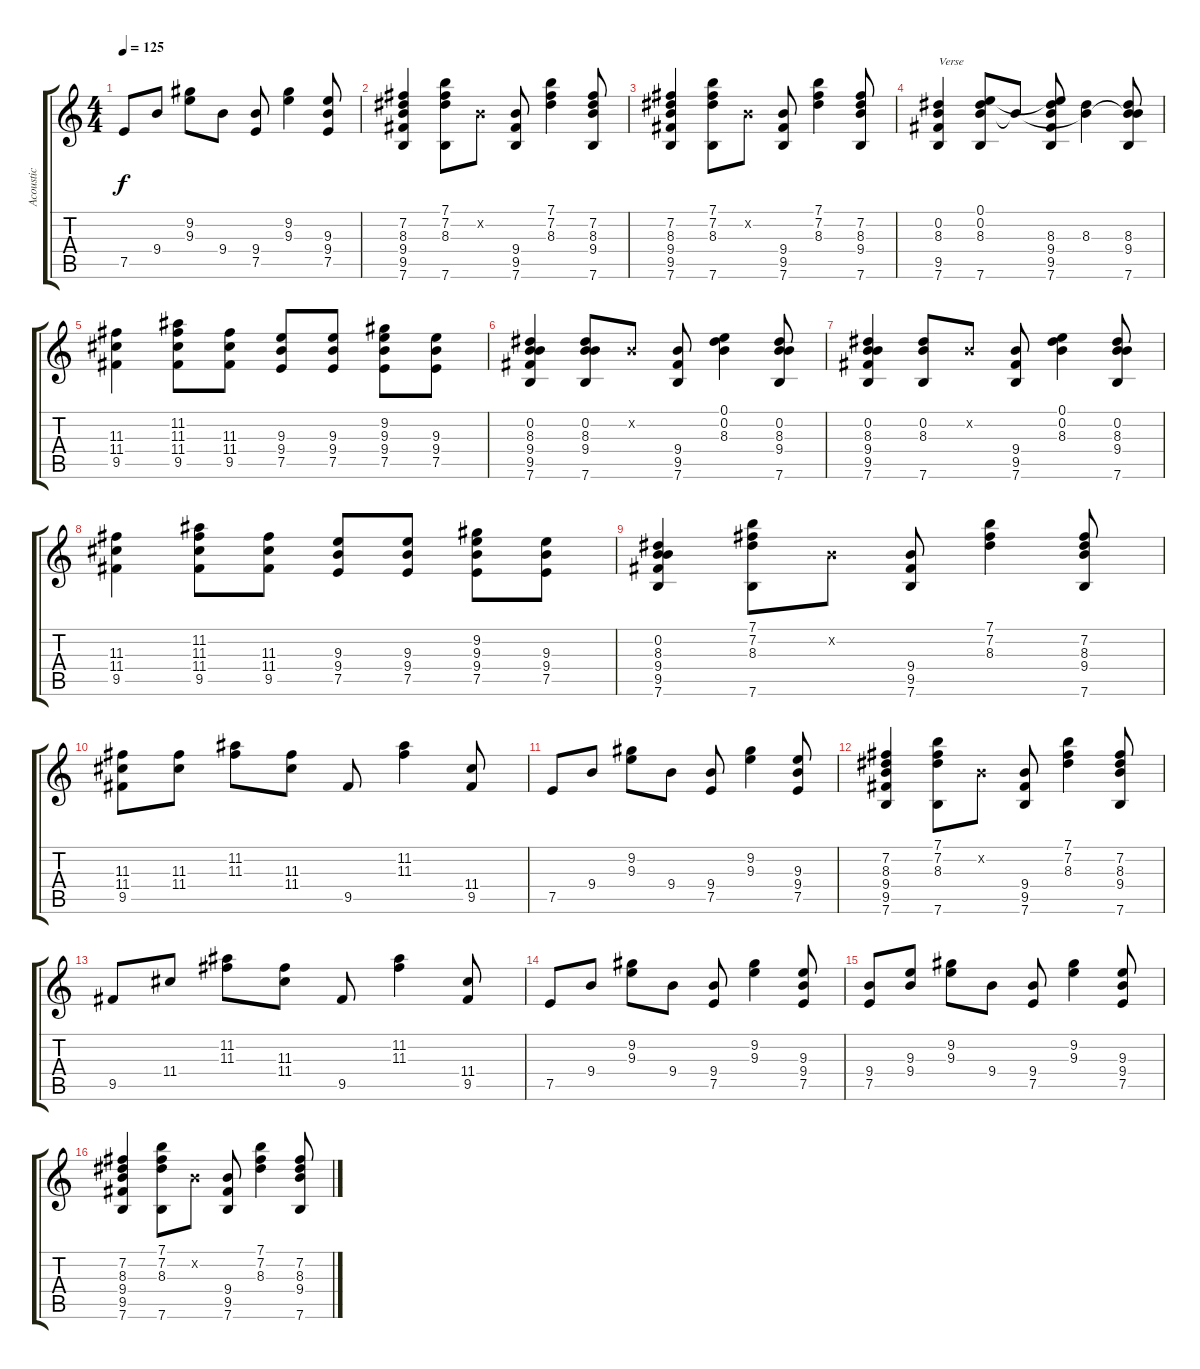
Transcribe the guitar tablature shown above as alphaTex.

\track ("Acoustic" "Acoustic") {instrument acousticguitarnylon}
\staff {score tabs}
\tuning (E4 B3 G3 D3 A2 E2) {hide}
\ts (4 4)
\tempo 125
\clef g2
\ks c
7.5.8{dy f} 9.4.8 (9.2 9.3).8 9.4.8 (9.4 7.5).8 (9.2 9.3).4 (9.3 9.4 7.5).8 |
(7.2 8.3 9.4 9.5 7.6).4 (7.1 7.2 8.3 7.6).8 0.2{x}.8 (9.4 9.5 7.6).8 (7.1 7.2 8.3).4 (7.2 8.3 9.4 7.6).8 |
(7.2 8.3 9.4 9.5 7.6).4 (7.1 7.2 8.3 7.6).8 0.2{x}.8 (9.4 9.5 7.6).8 (7.1 7.2 8.3).4 (7.2 8.3 9.4 7.6).8 |
(0.2 8.3 9.5 7.6).4{txt "Verse"} (0.1 0.2 8.3 7.6).8 0.2{t}.8 (0.1{t} 8.3 9.4 9.5 7.6).8 (0.2{t} 8.3).4 (0.2{t} 8.3 9.4 7.6).8 |
(11.3 11.4 9.5).4 (11.2 11.3 11.4 9.5).8 (11.3 11.4 9.5).8 (9.3 9.4 7.5).8 (9.3 9.4 7.5).8 (9.2 9.3 9.4 7.5).8 (9.3 9.4 7.5).8 |
(0.2 8.3 9.4 9.5 7.6).4 (0.2 8.3 9.4 7.6).8 0.2{x}.8 (9.4 9.5 7.6).8 (0.1 0.2 8.3).4 (0.2 8.3 9.4 7.6).8 |
(0.2 8.3 9.4 9.5 7.6).4 (0.2 8.3 7.6).8 0.2{x}.8 (9.4 9.5 7.6).8 (0.1 0.2 8.3).4 (0.2 8.3 9.4 7.6).8 |
(11.3 11.4 9.5).4 (11.2 11.3 11.4 9.5).8 (11.3 11.4 9.5).8 (9.3 9.4 7.5).8 (9.3 9.4 7.5).8 (9.2 9.3 9.4 7.5).8 (9.3 9.4 7.5).8 |
(0.2 8.3 9.4 9.5 7.6).4 (7.1 7.2 8.3 7.6).8 0.2{x}.8 (9.4 9.5 7.6).8 (7.1 7.2 8.3).4 (7.2 8.3 9.4 7.6).8 |
(11.3 11.4 9.5).8 (11.3 11.4).8 (11.2 11.3).8 (11.3 11.4).8 9.5.8 (11.2 11.3).4 (11.4 9.5).8 |
7.5.8 9.4.8 (9.2 9.3).8 9.4.8 (9.4 7.5).8 (9.2 9.3).4 (9.3 9.4 7.5).8 |
(7.2 8.3 9.4 9.5 7.6).4 (7.1 7.2 8.3 7.6).8 0.2{x}.8 (9.4 9.5 7.6).8 (7.1 7.2 8.3).4 (7.2 8.3 9.4 7.6).8 |
9.5.8 11.4.8 (11.2 11.3).8 (11.3 11.4).8 9.5.8 (11.2 11.3).4 (11.4 9.5).8 |
7.5.8 9.4.8 (9.2 9.3).8 9.4.8 (9.4 7.5).8 (9.2 9.3).4 (9.3 9.4 7.5).8 |
(9.4 7.5).8 (9.3 9.4).8 (9.2 9.3).8 9.4.8 (9.4 7.5).8 (9.2 9.3).4 (9.3 9.4 7.5).8 |
(7.2 8.3 9.4 9.5 7.6).4 (7.1 7.2 8.3 7.6).8 0.2{x}.8 (9.4 9.5 7.6).8 (7.1 7.2 8.3).4 (7.2 8.3 9.4 7.6).8
